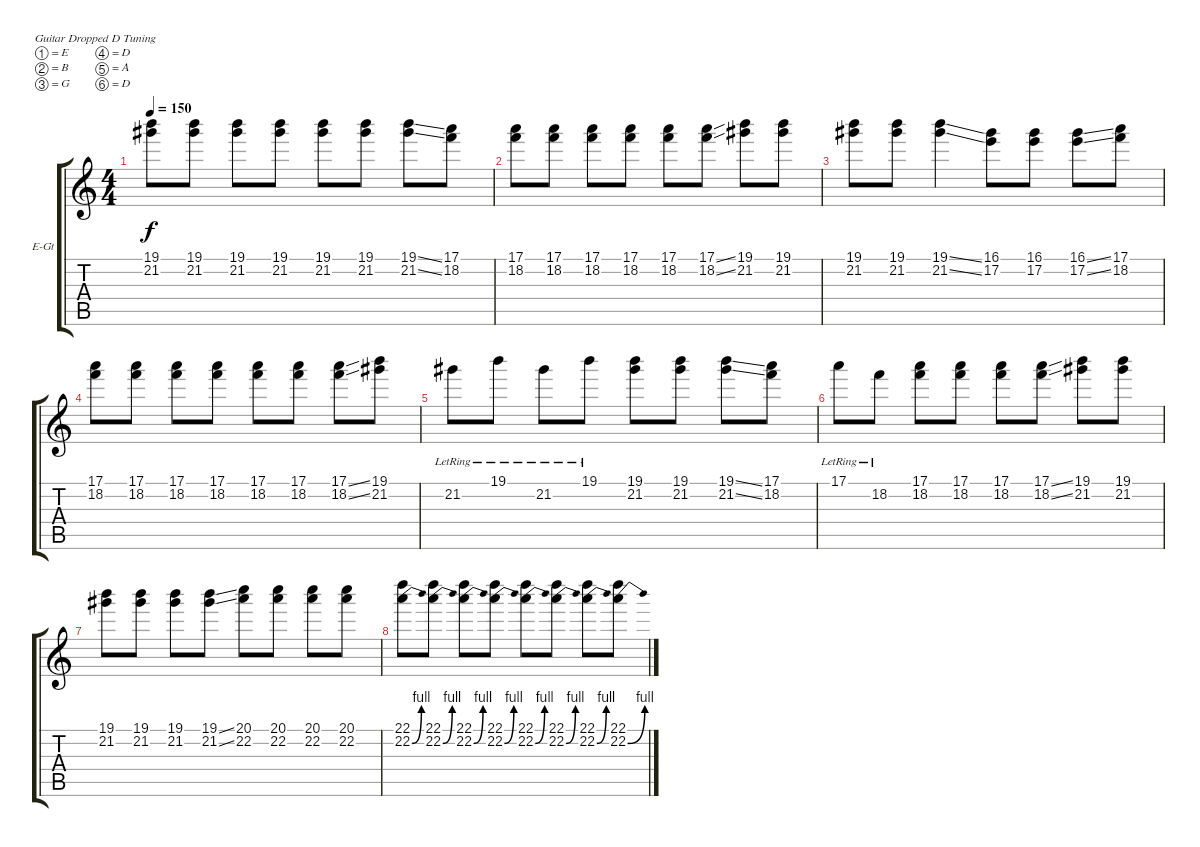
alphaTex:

\defaultSystemsLayout 4
\bracketExtendMode groupsimilarinstruments
\firstSystemTrackNameOrientation horizontal
\otherSystemsTrackNameOrientation horizontal
\track ("Electric Guitar" "E-Gt") {instrument distortionguitar}
\staff {score tabs}
\tuning (E4 B3 G3 D3 A2 D2)
\ts (4 4)
\tempo 150
\clef g2
\scale
0.333333
\ks c
(21.2 19.1).8{dy f} (21.2 19.1).8 (21.2 19.1).8 (21.2 19.1).8 (21.2 19.1).8 (21.2 19.1).8 (21.2{ss} 19.1{ss}).8 (18.2 17.1).8 |
\scale
0.333333 (18.2 17.1).8 (18.2 17.1).8 (18.2 17.1).8 (18.2 17.1).8 (18.2 17.1).8 (18.2{ss} 17.1{ss}).8 (21.2 19.1).8 (21.2 19.1).8 |
\scale
0.333333 (19.1 21.2).8 (19.1 21.2).8 (19.1{ss} 21.2{ss}).4 (16.1 17.2).8 (16.1 17.2).8 (16.1{ss} 17.2{ss}).8 (17.1 18.2).8 |
\scale
0.333333 (17.1 18.2).8 (17.1 18.2).8 (17.1 18.2).8 (17.1 18.2).8 (17.1 18.2).8 (17.1 18.2).8 (17.1{ss} 18.2{ss}).8 (19.1 21.2).8 |
\scale
0.333333 21.2{lr}.8 19.1{lr}.8 21.2{lr}.8 19.1{lr}.8 (19.1 21.2).8 (19.1 21.2).8 (19.1{ss} 21.2{ss}).8 (17.1 18.2).8 |
\scale
0.333333 17.1{lr}.8 18.2{lr}.8 (18.2 17.1).8 (18.2 17.1).8 (18.2 17.1).8 (18.2{ss} 17.1{ss}).8 (21.2 19.1).8 (21.2 19.1).8 |
\scale
0.333333 (19.1 21.2).8 (19.1 21.2).8 (19.1 21.2).8 (19.1{ss} 21.2{ss}).8 (20.1 22.2).8 (20.1 22.2).8 (20.1 22.2).8 (20.1 22.2).8 |
\scale
0.333333 (22.2{be (bend 0 0 15 4)} 22.1).8 (22.2{be (bend 0 0 15 4)} 22.1).8 (22.2{be (bend 0 0 15 4)} 22.1).8 (22.2{be (bend 0 0 15 4)} 22.1).8 (22.2{be (bend 0 0 15 4)} 22.1).8 (22.2{be (bend 0 0 15 4)} 22.1).8 (22.2{be (bend 0 0 15 4)} 22.1).8 (22.2{be (bend 0 0 15 4)} 22.1).8 |
\scale
0.333333
